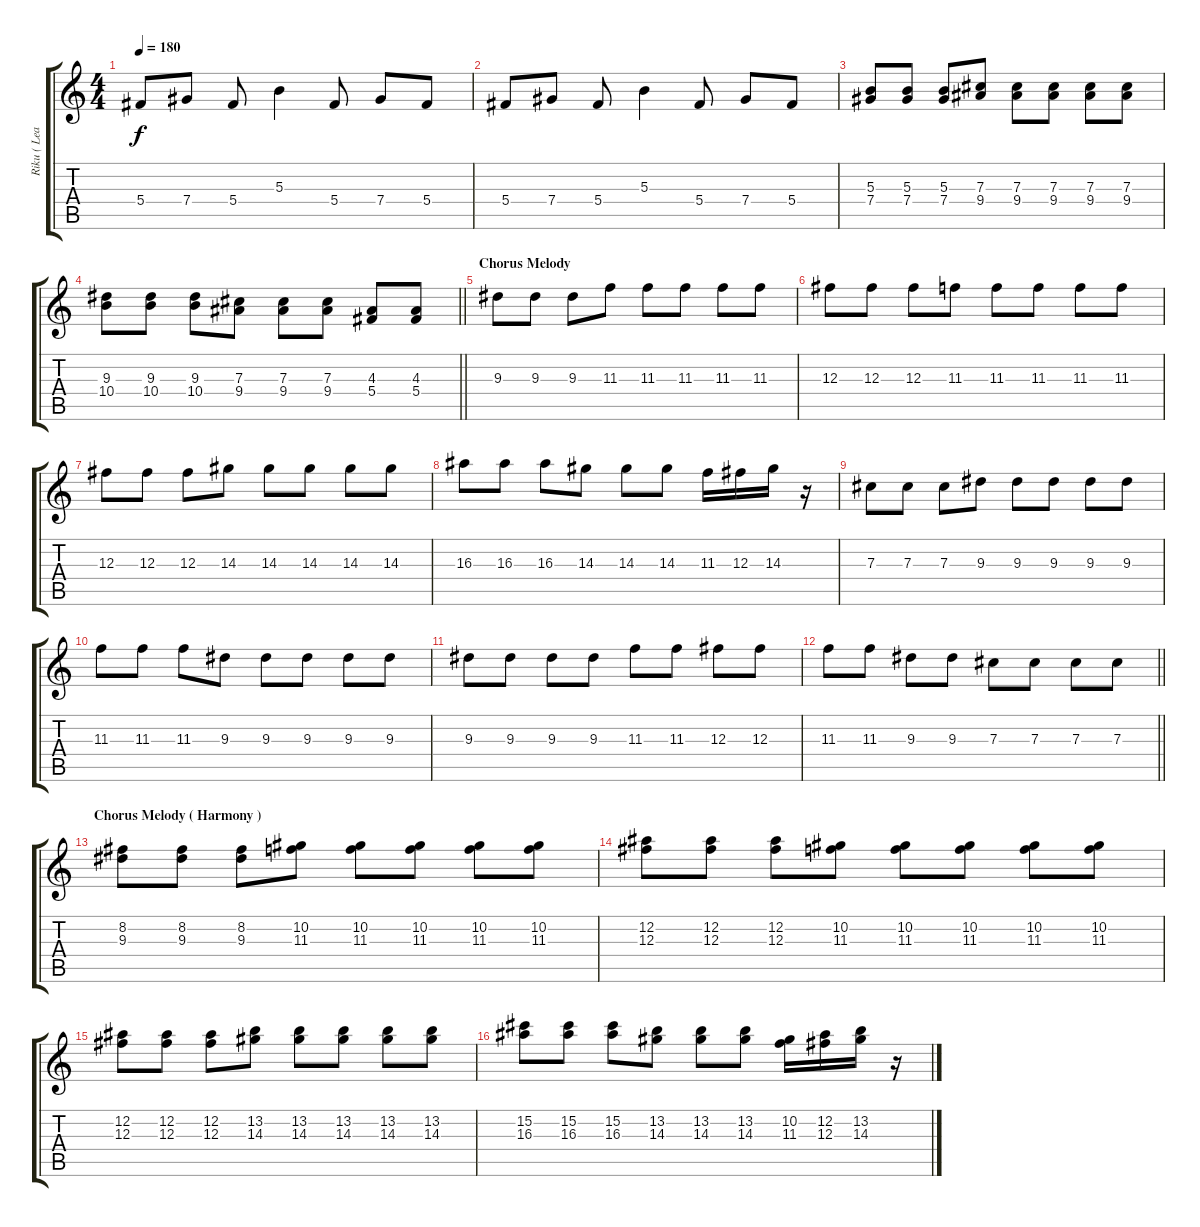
\track ("Riku ( Lead )" "Riku ( Lea") {instrument distortionguitar}
\staff {score tabs}
\tuning (Eb4 Bb3 Gb3 Db3 Ab2 Eb2) {hide}
\ts (4 4)
\tempo 180
\clef g2
\ks c
5.4.8{dy f} 7.4.8 5.4.8 5.3.4 5.4.8 7.4.8 5.4.8 |
5.4.8 7.4.8 5.4.8 5.3.4 5.4.8 7.4.8 5.4.8 |
(5.3 7.4).8 (5.3 7.4).8 (5.3 7.4).8 (7.3 9.4).8 (7.3 9.4).8 (7.3 9.4).8 (7.3 9.4).8 (7.3 9.4).8 |
\barLineRight lightlight
(9.3 10.4).8 (9.3 10.4).8 (9.3 10.4).8 (7.3 9.4).8 (7.3 9.4).8 (7.3 9.4).8 (4.3 5.4).8 (4.3 5.4).8 |
\section ("" "Chorus Melody ")
9.3.8 9.3.8 9.3.8 11.3.8 11.3.8 11.3.8 11.3.8 11.3.8 |
12.3.8 12.3.8 12.3.8 11.3.8 11.3.8 11.3.8 11.3.8 11.3.8 |
12.3.8 12.3.8 12.3.8 14.3.8 14.3.8 14.3.8 14.3.8 14.3.8 |
16.3.8 16.3.8 16.3.8 14.3.8 14.3.8 14.3.8 11.3.16 12.3.16 14.3.16 r.16 |
7.3.8 7.3.8 7.3.8 9.3.8 9.3.8 9.3.8 9.3.8 9.3.8 |
11.3.8 11.3.8 11.3.8 9.3.8 9.3.8 9.3.8 9.3.8 9.3.8 |
9.3.8 9.3.8 9.3.8 9.3.8 11.3.8 11.3.8 12.3.8 12.3.8 |
\barLineRight lightlight
11.3.8 11.3.8 9.3.8 9.3.8 7.3.8 7.3.8 7.3.8 7.3.8 |
\section ("" "Chorus Melody ( Harmony )")
(8.2 9.3).8 (8.2 9.3).8 (8.2 9.3).8 (10.2 11.3).8 (10.2 11.3).8 (10.2 11.3).8 (10.2 11.3).8 (10.2 11.3).8 |
(12.2 12.3).8 (12.2 12.3).8 (12.2 12.3).8 (10.2 11.3).8 (10.2 11.3).8 (10.2 11.3).8 (10.2 11.3).8 (10.2 11.3).8 |
(12.2 12.3).8 (12.2 12.3).8 (12.2 12.3).8 (13.2 14.3).8 (13.2 14.3).8 (13.2 14.3).8 (13.2 14.3).8 (13.2 14.3).8 |
(15.2 16.3).8 (15.2 16.3).8 (15.2 16.3).8 (13.2 14.3).8 (13.2 14.3).8 (13.2 14.3).8 (10.2 11.3).16 (12.2 12.3).16 (13.2 14.3).16 r.16
